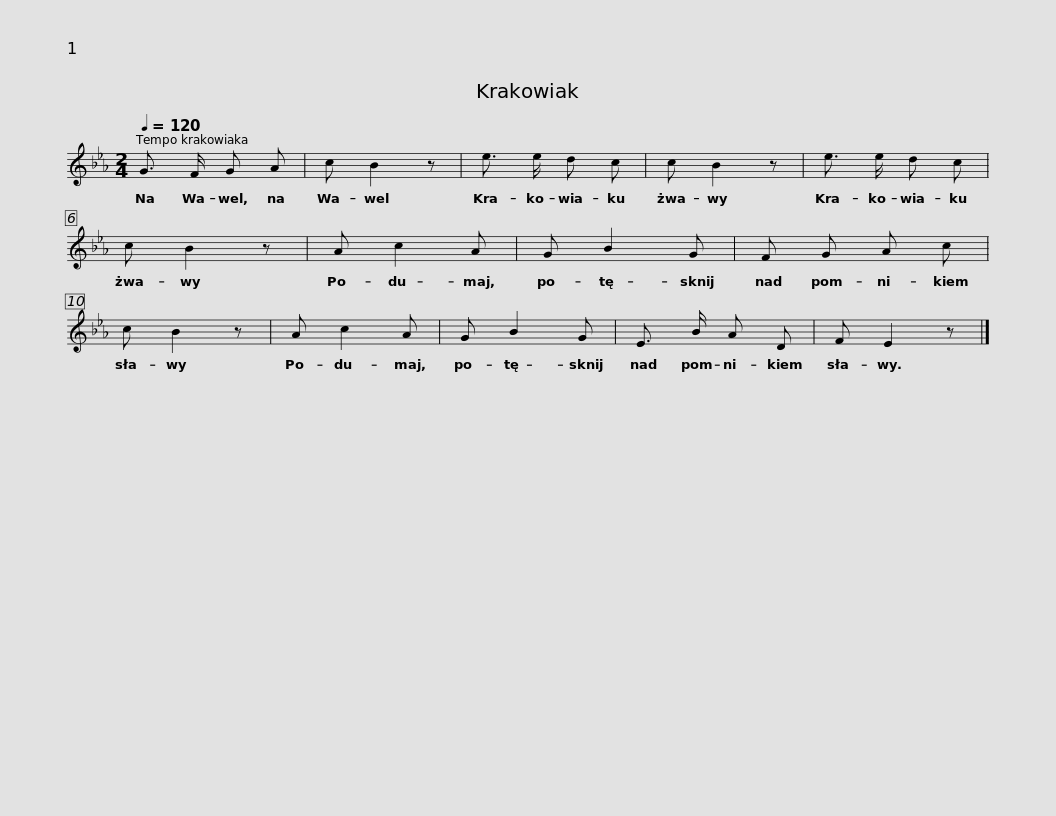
X:1
L:1/8
Q:1/4=120
M:2/4
I:linebreak $
K:Eb
V:1 treble
V:1
 G3/2 F/ G A | c B2 z | e3/2 e/ d c | c B2 z | e3/2 e/ d c | %5
 c B2 z | A c2 A |$ G B2 G | F G A c | c B2 z | %10
 A c2 A | G B2 G | E3/2 B/ A D | F E2 z |] %14
